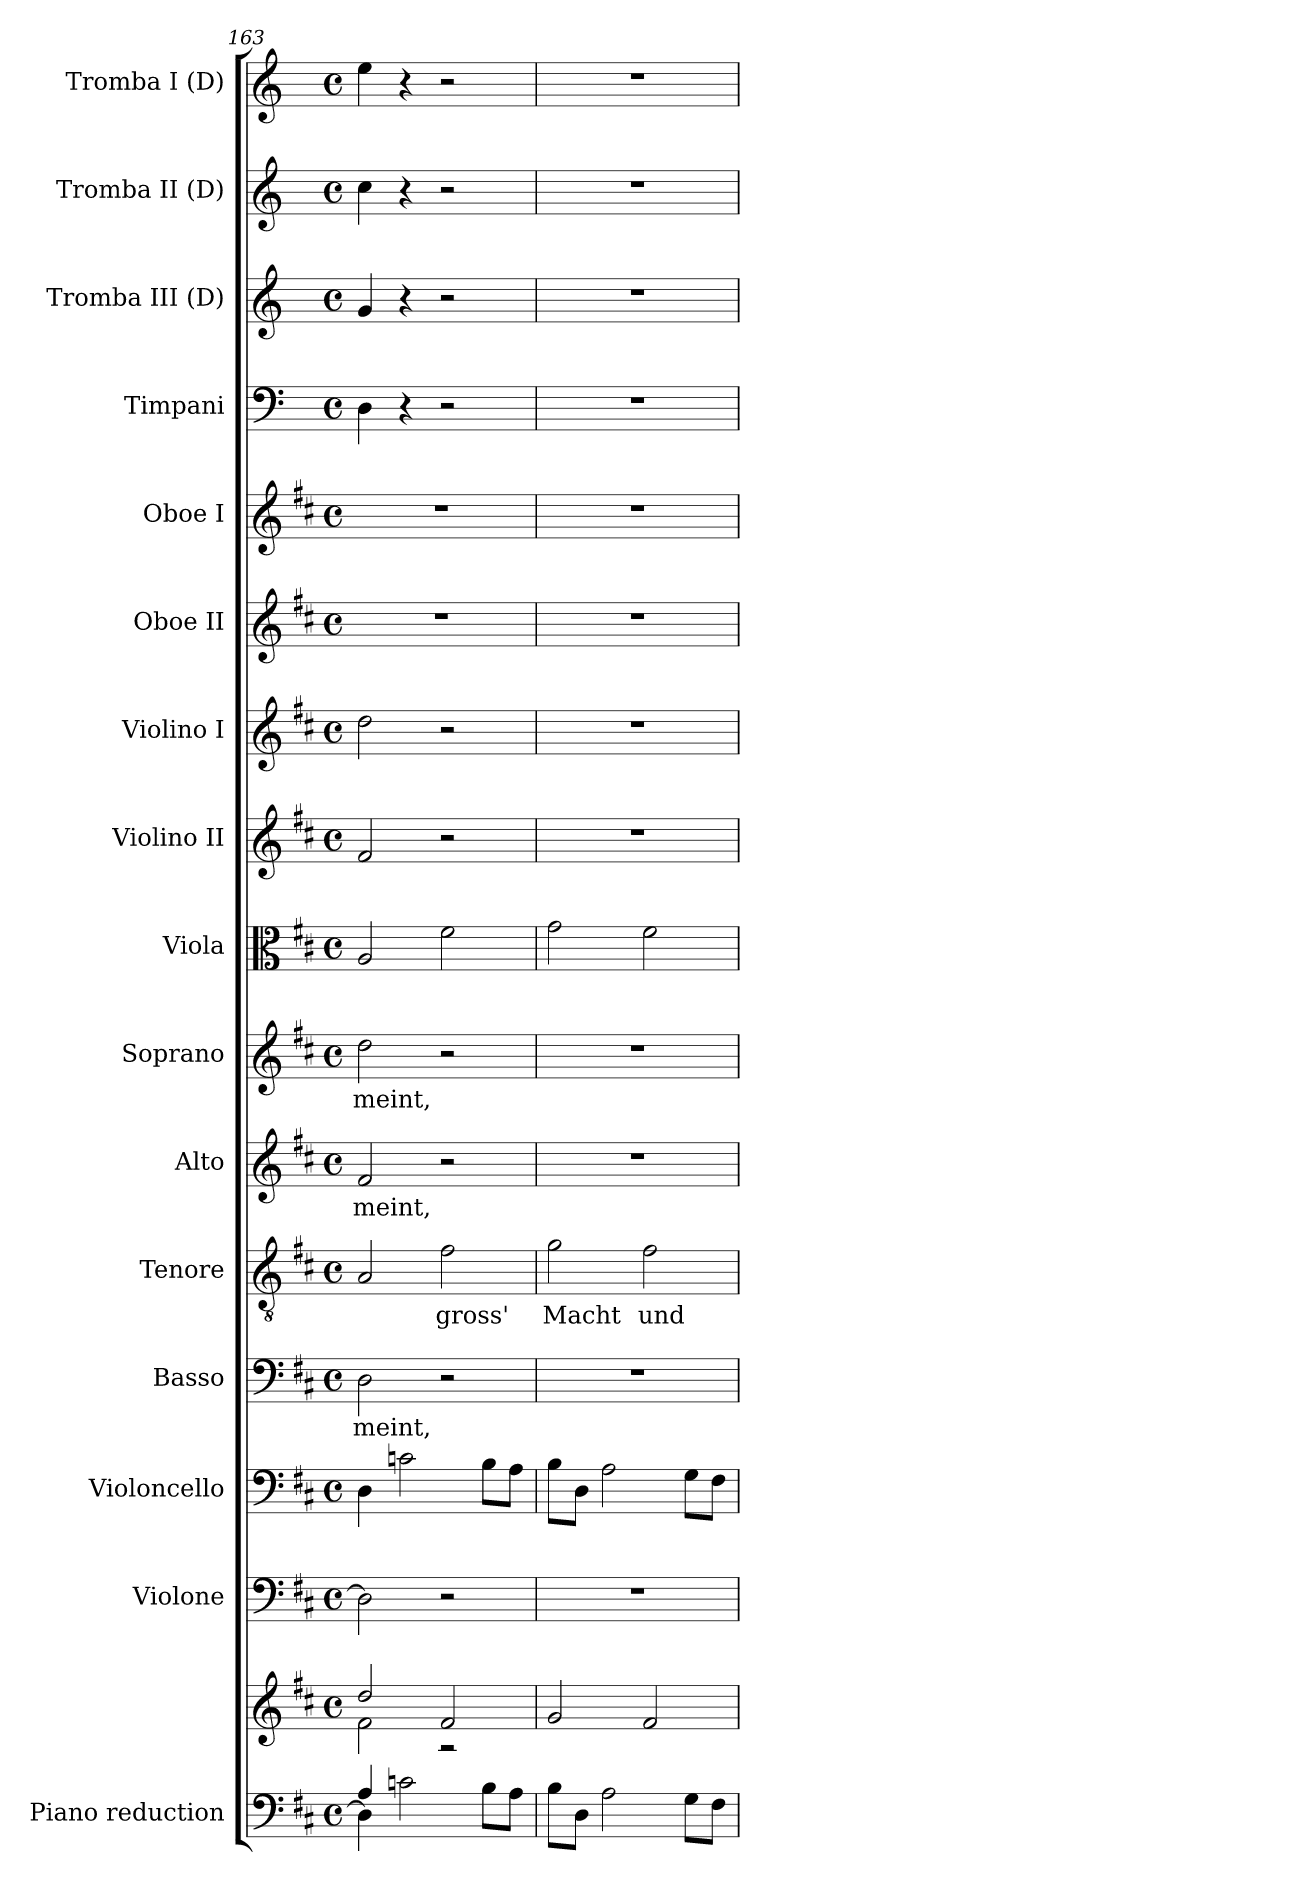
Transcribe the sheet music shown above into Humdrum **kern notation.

**kern	**kern	**kern	**kern	**kern	**text	**kern	**text	**kern	**text	**kern	**text	**kern	**kern	**kern	**kern	**kern	**kern	**kern	**kern	**kern
*part16	*part16	*part15	*part14	*part13	*part13	*part12	*part12	*part11	*part11	*part10	*part10	*part9	*part8	*part7	*part6	*part5	*part4	*part3	*part2	*part1
*staff17	*staff16	*staff15	*staff14	*staff13	*staff13	*staff12	*staff12	*staff11	*staff11	*staff10	*staff10	*staff9	*staff8	*staff7	*staff6	*staff5	*staff4	*staff3	*staff2	*staff1
*I"Piano reduction	*	*I"Violone	*I"Violoncello	*I"Basso	*	*I"Tenore	*	*I"Alto	*	*I"Soprano	*	*I"Viola	*I"Violino II	*I"Violino I	*I"Oboe II	*I"Oboe I	*I"Timpani	*I"Tromba III (D)	*I"Tromba II (D)	*I"Tromba I (D)
*I'Pno	*	*	*	*	*	*	*	*	*	*	*	*	*	*	*I'Ob	*I'Ob	*I'Timp	*	*	*
*clefF4	*clefG2	*clefF4	*clefF4	*clefF4	*	*clefGv2	*	*clefG2	*	*clefG2	*	*clefC3	*clefG2	*clefG2	*clefG2	*clefG2	*clefF4	*clefG2	*clefG2	*clefG2
*	*	*ITrd7c12	*	*	*	*	*	*	*	*	*	*	*	*	*	*	*	*ITrd-1c-2	*ITrd-1c-2	*ITrd-1c-2
*k[f#c#]	*k[f#c#]	*k[f#c#]	*k[f#c#]	*k[f#c#]	*	*k[f#c#]	*	*k[f#c#]	*	*k[f#c#]	*	*k[f#c#]	*k[f#c#]	*k[f#c#]	*k[f#c#]	*k[f#c#]	*k[]	*k[f#c#]	*k[f#c#]	*k[f#c#]
*M4/4	*M4/4	*M4/4	*M4/4	*M4/4	*	*M4/4	*	*M4/4	*	*M4/4	*	*M4/4	*M4/4	*M4/4	*M4/4	*M4/4	*M4/4	*M4/4	*M4/4	*M4/4
*met(c)	*met(c)	*met(c)	*met(c)	*met(c)	*	*met(c)	*	*met(c)	*	*met(c)	*	*met(c)	*met(c)	*met(c)	*met(c)	*met(c)	*met(c)	*met(c)	*met(c)	*met(c)
=163	=163	=163	=163	=163	=163	=163	=163	=163	=163	=163	=163	=163	=163	=163	=163	=163	=163	=163	=163	=163
*^	*^	*	*	*	*	*	*	*	*	*	*	*	*	*	*	*	*	*	*	*
!	!	!	!	!	!	!	!LO:LY:b	!	!	!	!LO:LY:b	!	!LO:LY:b	!	!	!	!	!	!	!	!	!
4A/	4D\]	2dd/	2f#\	2DD\]	4D\	2D\	meint,	2A/	.	2f#/	meint,	2dd\	meint,	2A/	2f#/	2dd\	1r	1r	4D\	4a/	4dd\	4ff#\
4ryy	2cn\	.	.	.	2cn\	.	.	.	.	.	.	.	.	.	.	.	.	.	4r	4r	4r	4r
!	!	!	!	!	!	!	!	!	!LO:LY:b	!	!	!	!	!	!	!	!	!	!	!	!	!
2ryy	.	2f#/	2r	2r	.	2r	.	2f#\	gross'	2r	.	2r	.	2f#\	2r	2r	.	.	2r	2r	2r	2r
.	8B\L	.	.	.	8B\L	.	.	.	.	.	.	.	.	.	.	.	.	.	.	.	.	.
.	8A\J	.	.	.	8A\J	.	.	.	.	.	.	.	.	.	.	.	.	.	.	.	.	.
*	*	*v	*v	*	*	*	*	*	*	*	*	*	*	*	*	*	*	*	*	*	*	*
=164	=164	=164	=164	=164	=164	=164	=164	=164	=164	=164	=164	=164	=164	=164	=164	=164	=164	=164	=164	=164	=164
!	!	!	!	!	!	!	!	!LO:LY:b	!	!	!	!	!	!	!	!	!	!	!	!	!
*v	*v	*	*	*	*	*	*	*	*	*	*	*	*	*	*	*	*	*	*	*	*
8B\L	2g/	1r	8B\L	1r	.	2g\	Macht	1r	.	1r	.	2g\	1r	1r	1r	1r	1r	1r	1r	1r
8D\J	.	.	8D\J	.	.	.	.	.	.	.	.	.	.	.	.	.	.	.	.	.
2A\	.	.	2A\	.	.	.	.	.	.	.	.	.	.	.	.	.	.	.	.	.
!	!	!	!	!	!	!	!LO:LY:b	!	!	!	!	!	!	!	!	!	!	!	!	!
.	2f#/	.	.	.	.	2f#\	und	.	.	.	.	2f#\	.	.	.	.	.	.	.	.
8G\L	.	.	8G\L	.	.	.	.	.	.	.	.	.	.	.	.	.	.	.	.	.
8F#\J	.	.	8F#\J	.	.	.	.	.	.	.	.	.	.	.	.	.	.	.	.	.
=	=	=	=	=	=	=	=	=	=	=	=	=	=	=	=	=	=	=	=	=
*-	*-	*-	*-	*-	*-	*-	*-	*-	*-	*-	*-	*-	*-	*-	*-	*-	*-	*-	*-	*-
